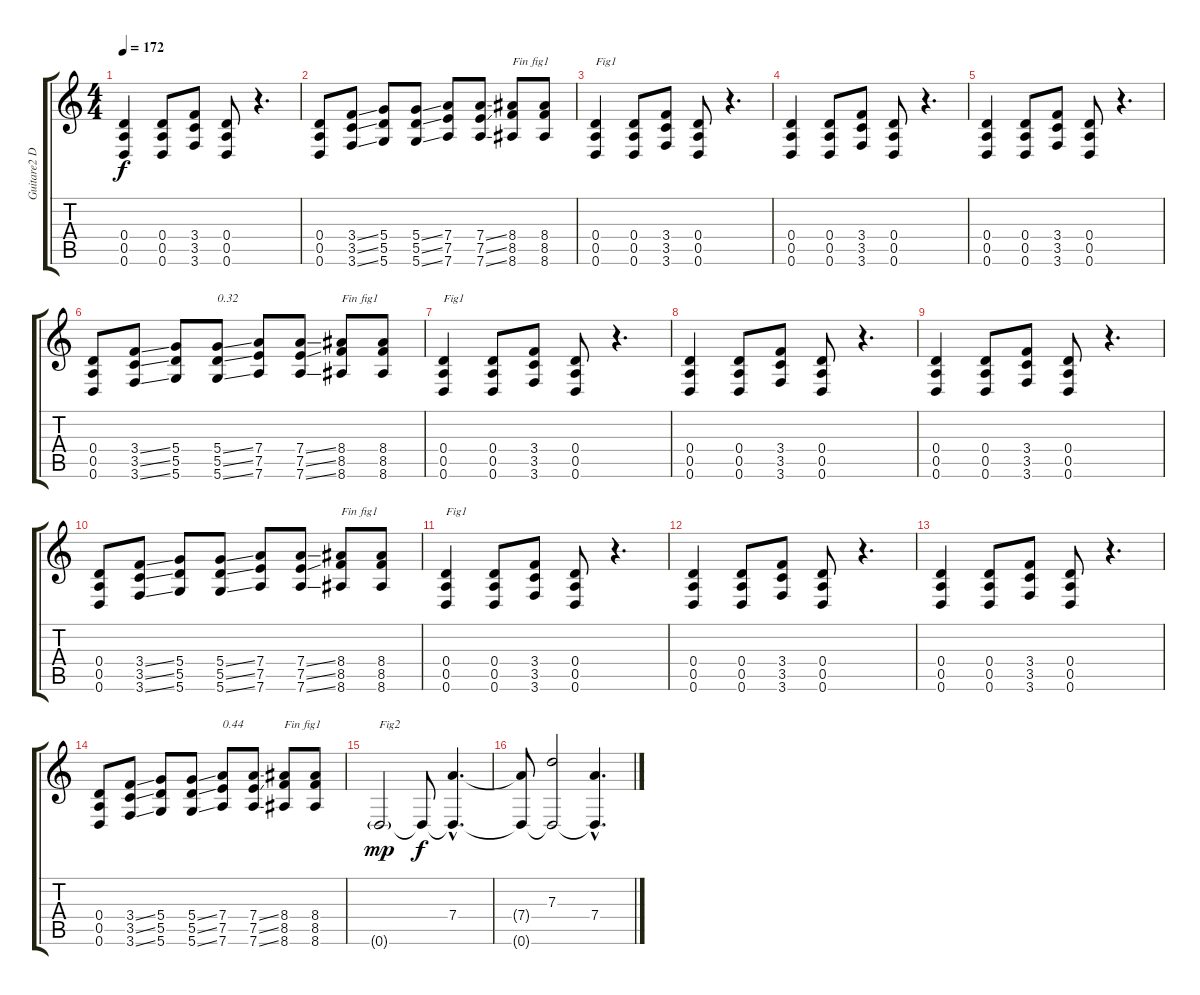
\track ("Guitare2 Dr-D" "Guitare2 D") {instrument overdrivenguitar}
\staff {score tabs}
\tuning (E4 B3 G3 D3 A2 D2) {hide}
\ts (4 4)
\tempo 172
\clef g2
\ks c
(0.4 0.5 0.6).4{dy f} (0.4 0.5 0.6).8 (3.4 3.5 3.6).8 (0.4 0.5 0.6).8 r.4{d} |
(0.4 0.5 0.6).8 (3.4{ss} 3.5{ss} 3.6{ss}).8 (5.4 5.5 5.6).8 (5.4{ss} 5.5{ss} 5.6{ss}).8 (7.4 7.5 7.6).8 (7.4{ss} 7.5{ss} 7.6{ss}).8 (8.4 8.5 8.6).8{txt "Fin fig1"} (8.4 8.5 8.6).8 |
(0.4 0.5 0.6).4{txt "Fig1"} (0.4 0.5 0.6).8 (3.4 3.5 3.6).8 (0.4 0.5 0.6).8 r.4{d} |
(0.4 0.5 0.6).4 (0.4 0.5 0.6).8 (3.4 3.5 3.6).8 (0.4 0.5 0.6).8 r.4{d} |
(0.4 0.5 0.6).4 (0.4 0.5 0.6).8 (3.4 3.5 3.6).8 (0.4 0.5 0.6).8 r.4{d} |
(0.4 0.5 0.6).8 (3.4{ss} 3.5{ss} 3.6{ss}).8 (5.4 5.5 5.6).8 (5.4{ss} 5.5{ss} 5.6{ss}).8{txt "0.32"} (7.4 7.5 7.6).8 (7.4{ss} 7.5{ss} 7.6{ss}).8 (8.4 8.5 8.6).8{txt "Fin fig1"} (8.4 8.5 8.6).8 |
(0.4 0.5 0.6).4{txt "Fig1"} (0.4 0.5 0.6).8 (3.4 3.5 3.6).8 (0.4 0.5 0.6).8 r.4{d} |
(0.4 0.5 0.6).4 (0.4 0.5 0.6).8 (3.4 3.5 3.6).8 (0.4 0.5 0.6).8 r.4{d} |
(0.4 0.5 0.6).4 (0.4 0.5 0.6).8 (3.4 3.5 3.6).8 (0.4 0.5 0.6).8 r.4{d} |
(0.4 0.5 0.6).8 (3.4{ss} 3.5{ss} 3.6{ss}).8 (5.4 5.5 5.6).8 (5.4{ss} 5.5{ss} 5.6{ss}).8 (7.4 7.5 7.6).8 (7.4{ss} 7.5{ss} 7.6{ss}).8 (8.4 8.5 8.6).8{txt "Fin fig1"} (8.4 8.5 8.6).8 |
(0.4 0.5 0.6).4{txt "Fig1"} (0.4 0.5 0.6).8 (3.4 3.5 3.6).8 (0.4 0.5 0.6).8 r.4{d} |
(0.4 0.5 0.6).4 (0.4 0.5 0.6).8 (3.4 3.5 3.6).8 (0.4 0.5 0.6).8 r.4{d} |
(0.4 0.5 0.6).4 (0.4 0.5 0.6).8 (3.4 3.5 3.6).8 (0.4 0.5 0.6).8 r.4{d} |
(0.4 0.5 0.6).8 (3.4{ss} 3.5{ss} 3.6{ss}).8 (5.4 5.5 5.6).8 (5.4{ss} 5.5{ss} 5.6{ss}).8 (7.4 7.5 7.6).8{txt "0.44"} (7.4{ss} 7.5{ss} 7.6{ss}).8 (8.4 8.5 8.6).8{txt "Fin fig1"} (8.4 8.5 8.6).8 |
0.6{g}.2{txt "Fig2" dy mp} 0.6{t}.8{dy f} (7.4{hac} 0.6{hac t}).4{d} |
(7.4{t} 0.6{t}).8 (7.3 0.6{t}).2 (7.4{hac} 0.6{hac t}).4{d}
